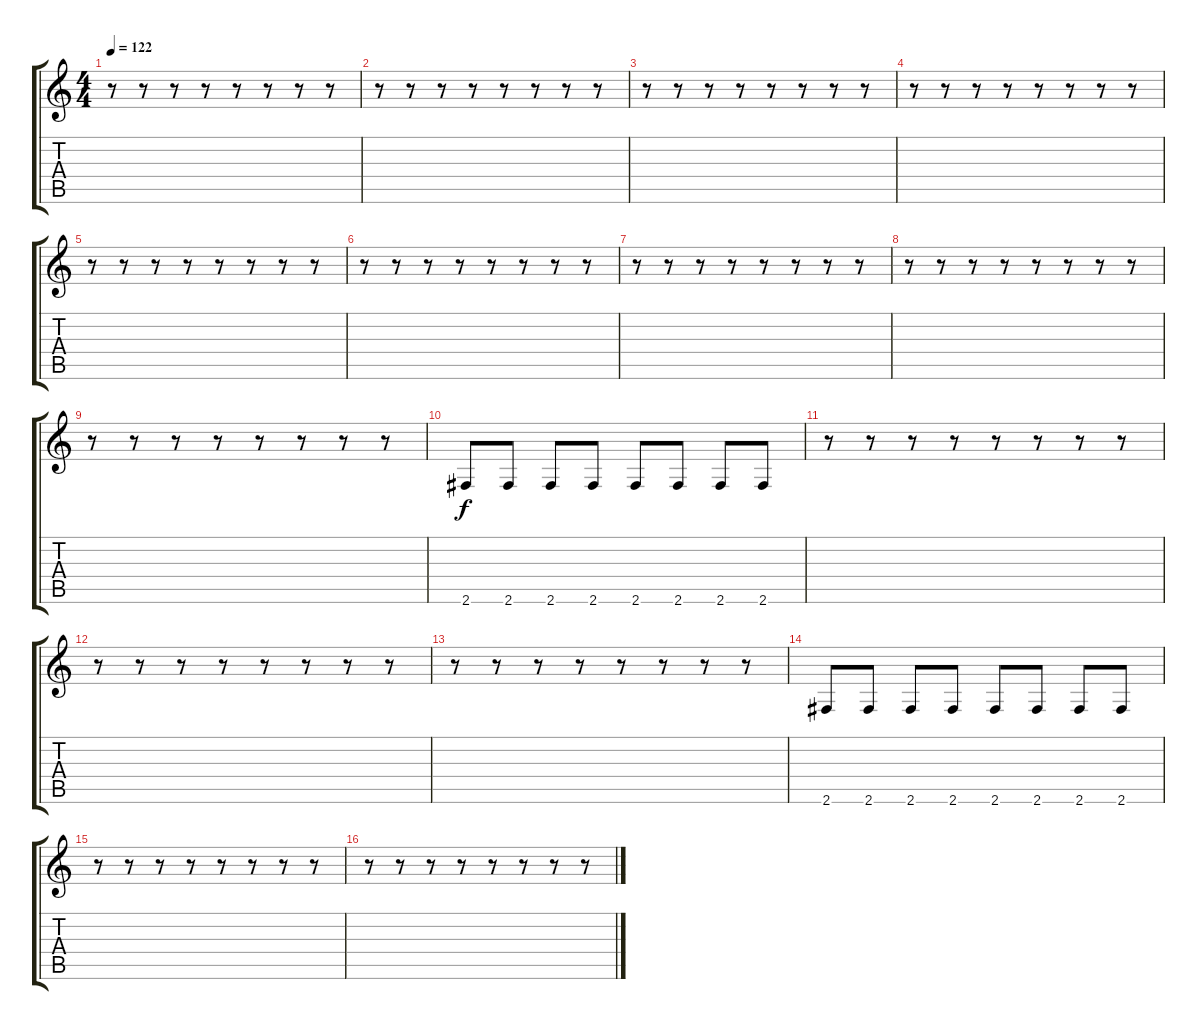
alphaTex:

\track "" {instrument electricbasspick}
\staff {score tabs}
\tuning (E4 B3 G3 D3 A2 E2) {hide}
\ts (4 4)
\tempo 122
\clef g2
\ks c
r.8{dy f} r.8 r.8 r.8 r.8 r.8 r.8 r.8 |
r.8 r.8 r.8 r.8 r.8 r.8 r.8 r.8 |
r.8 r.8 r.8 r.8 r.8 r.8 r.8 r.8 |
r.8 r.8 r.8 r.8 r.8 r.8 r.8 r.8 |
r.8 r.8 r.8 r.8 r.8 r.8 r.8 r.8 |
r.8 r.8 r.8 r.8 r.8 r.8 r.8 r.8 |
r.8 r.8 r.8 r.8 r.8 r.8 r.8 r.8 |
r.8 r.8 r.8 r.8 r.8 r.8 r.8 r.8 |
r.8 r.8 r.8 r.8 r.8 r.8 r.8 r.8 |
2.6.8 2.6.8 2.6.8 2.6.8 2.6.8 2.6.8 2.6.8 2.6.8 |
r.8 r.8 r.8 r.8 r.8 r.8 r.8 r.8 |
r.8 r.8 r.8 r.8 r.8 r.8 r.8 r.8 |
r.8 r.8 r.8 r.8 r.8 r.8 r.8 r.8 |
2.6.8 2.6.8 2.6.8 2.6.8 2.6.8 2.6.8 2.6.8 2.6.8 |
r.8 r.8 r.8 r.8 r.8 r.8 r.8 r.8 |
r.8 r.8 r.8 r.8 r.8 r.8 r.8 r.8
